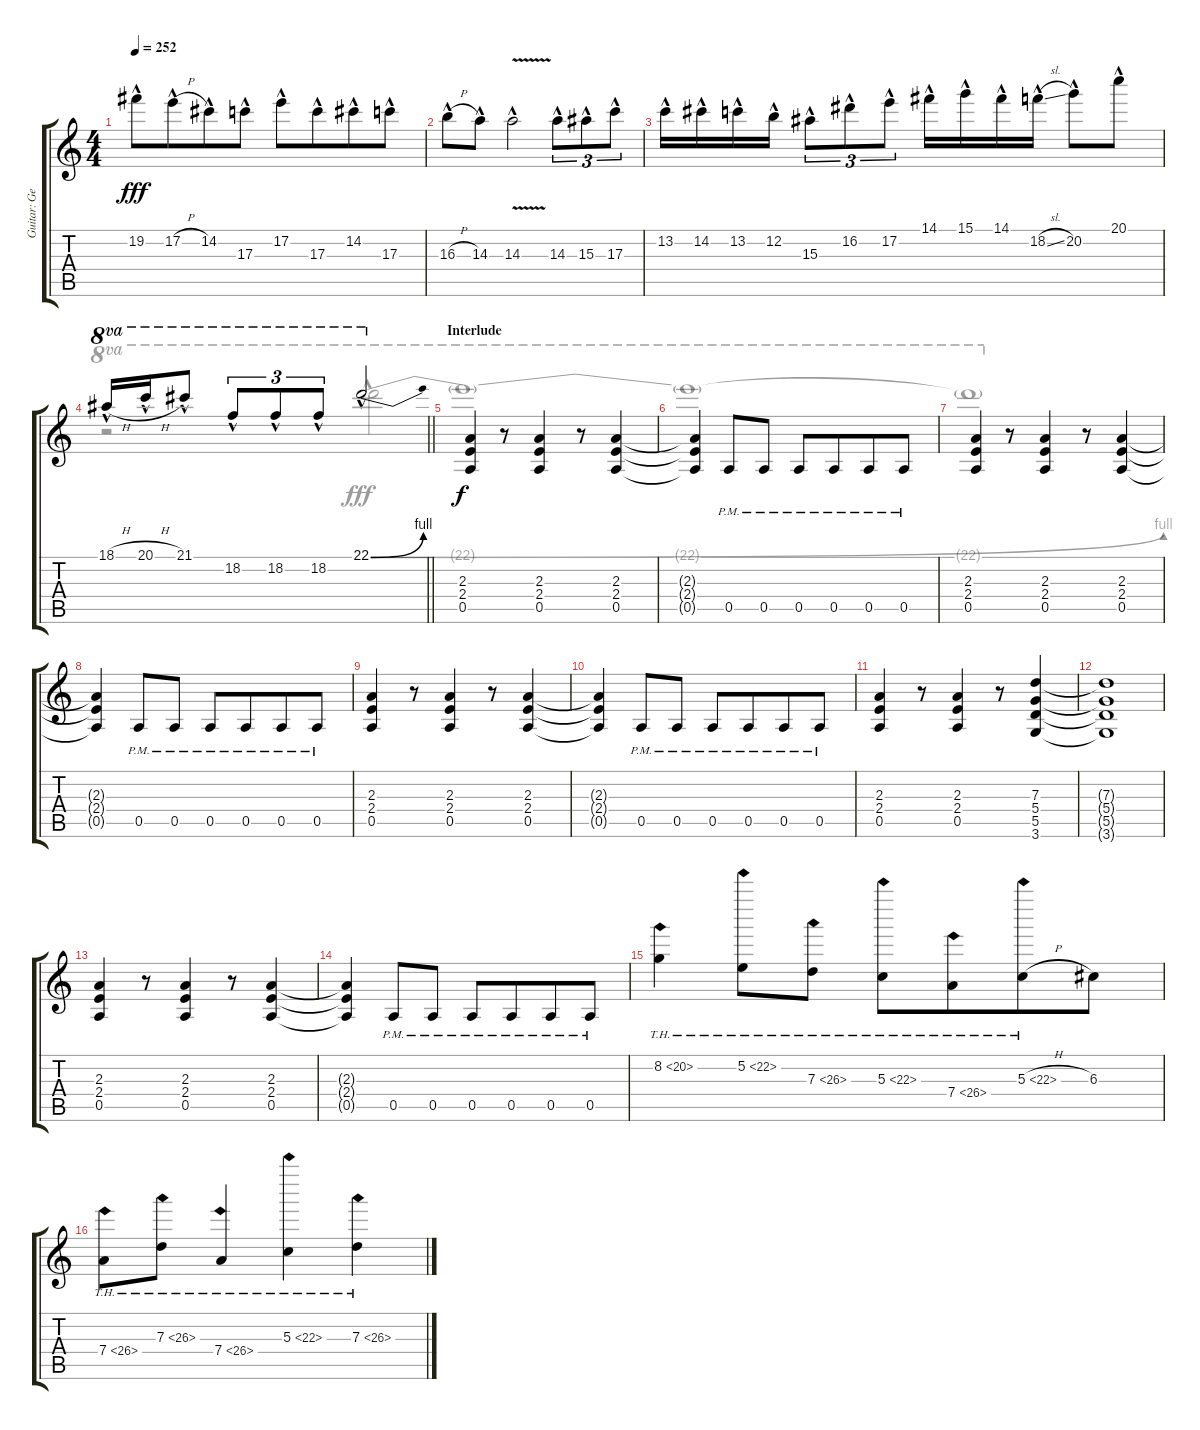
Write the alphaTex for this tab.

\track ("Guitar: George" "Guitar: Ge") {instrument overdrivenguitar}
\staff {score tabs}
\tuning (E4 B3 G3 D3 A2 E2) {hide}
\voice
\ts (4 4)
\tempo 252
\clef g2
\ks c
19.2{hac}.8{dy fff} 17.2{h hac}.8{beam merge} 14.2{hac}.8 17.3{hac}.8 17.2{hac}.8 17.3{hac}.8{beam merge} 14.2{hac}.8 17.3{hac}.8 |
16.3{h hac}.8 14.3{hac}.8 14.3{v hac}.2 14.3{hac}.8{tu (3 2)} 15.3{hac}.8{tu (3 2)} 17.3{hac}.8{tu (3 2)} |
13.2{hac}.16 14.2{hac}.16 13.2{hac}.16 12.2{hac}.16 15.3{hac}.8{tu (3 2)} 16.2{hac}.8{tu (3 2)} 17.2{hac}.8{tu (3 2)} 14.1{hac}.16 15.1{hac}.16 14.1{hac}.16 18.2{sl hac}.16 20.2{hac}.8 20.1{hac}.8 |
\barLineRight lightlight
18.1{h hac}.16{ot 8va} 20.1{h hac}.16{ot 8va} 21.1{hac}.8{ot 8va} 18.2{hac}.8{tu (3 2) ot 8va} 18.2{hac}.8{tu (3 2) ot 8va} 18.2{hac}.8{tu (3 2) ot 8va} 22.1{be (bend 0 0 60 4) hac}.2{ot 8va} |
\section ("" "Interlude")
(2.3 2.4 0.5).4{dy f} r.8 (2.3 2.4 0.5).4 r.8 (2.3 2.4 0.5).4 |
(2.3{t} 2.4{t} 0.5{t}).4{beam merge} 0.5{pm}.8 0.5{pm}.8 0.5{pm}.8 0.5{pm}.8{beam merge} 0.5{pm}.8 0.5{pm}.8 |
(2.3 2.4 0.5).4 r.8 (2.3 2.4 0.5).4 r.8 (2.3 2.4 0.5).4 |
(2.3{t} 2.4{t} 0.5{t}).4{beam merge} 0.5{pm}.8 0.5{pm}.8 0.5{pm}.8 0.5{pm}.8{beam merge} 0.5{pm}.8 0.5{pm}.8 |
(2.3 2.4 0.5).4 r.8 (2.3 2.4 0.5).4 r.8 (2.3 2.4 0.5).4 |
(2.3{t} 2.4{t} 0.5{t}).4{beam merge} 0.5{pm}.8 0.5{pm}.8 0.5{pm}.8 0.5{pm}.8{beam merge} 0.5{pm}.8 0.5{pm}.8 |
(2.3 2.4 0.5).4 r.8 (2.3 2.4 0.5).4 r.8 (7.3 5.4 5.5 3.6).4 |
(7.3{t} 5.4{t} 5.5{t} 3.6{t}).1 |
(2.3 2.4 0.5).4 r.8 (2.3 2.4 0.5).4 r.8 (2.3 2.4 0.5).4 |
(2.3{t} 2.4{t} 0.5{t}).4{beam merge} 0.5{pm}.8 0.5{pm}.8 0.5{pm}.8 0.5{pm}.8{beam merge} 0.5{pm}.8 0.5{pm}.8 |
8.2{th 12}.4 5.2{th 17}.8 7.3{th 19}.8 5.3{th 17}.8 7.4{th 19}.8{beam merge} 5.3{th 17 h}.8 6.3.8 |
7.4{th 19}.8 7.3{th 19}.8 7.4{th 19}.4 5.3{th 17}.4 7.3{th 19}.4
\voice
\clef g2
\ottava regular
\simile none
\ks c
|
|
|
\barLineRight lightlight
r.2{ot 8va} 22.1{be (bend 0 0 60 4) hac}.2{ot 8va dy fff} |
22.1{t}.1{ot 8va dy f} |
22.1{t}.1{ot 8va} |
22.1{t}.1{ot 8va} |
|
|
|
|
|
|
|
|
